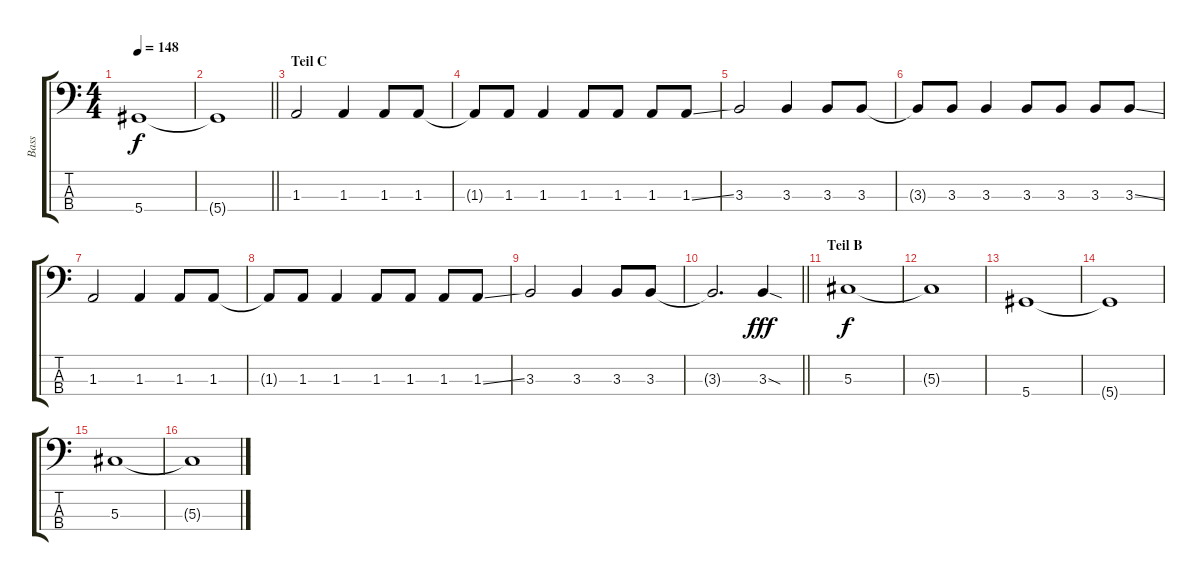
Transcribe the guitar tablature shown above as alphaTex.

\track ("Bass" "Bass") {instrument electricbassfinger}
\staff {score tabs}
\tuning (Gb2 Db2 Ab1 Eb1) {hide}
\ts (4 4)
\tempo 148
\clef f4
\ks c
5.4.1{dy f} |
\barLineRight lightlight
5.4{t}.1 |
\section ("" "Teil C")
1.3.2 1.3.4 1.3.8 1.3.8 |
1.3{t}.8 1.3.8 1.3.4 1.3.8 1.3.8 1.3.8 1.3{ss}.8 |
3.3.2 3.3.4 3.3.8 3.3.8 |
3.3{t}.8 3.3.8 3.3.4 3.3.8 3.3.8 3.3.8 3.3{ss}.8 |
1.3.2 1.3.4 1.3.8 1.3.8 |
1.3{t}.8 1.3.8 1.3.4 1.3.8 1.3.8 1.3.8 1.3{ss}.8 |
3.3.2 3.3.4 3.3.8 3.3.8 |
\barLineRight lightlight
3.3{t}.2{d} 3.3{sod}.4{dy fff} |
\section ("" "Teil B")
5.3.1{dy f} |
5.3{t}.1 |
5.4.1 |
5.4{t}.1 |
5.3.1 |
5.3{t}.1
